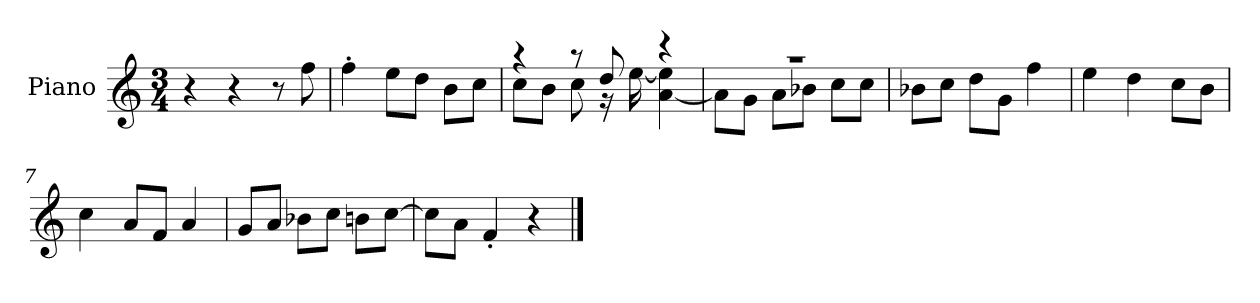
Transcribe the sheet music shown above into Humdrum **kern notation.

**kern
*part1
*staff1
*I"Piano
*I'P-no
*clefG2
*k[]
*M3/4
*MM177
=1
4r
4r
8r
8ff\
=2
4ff'\
8ee\L
8dd\J
8b\L
8cc\J
=3
*^
4r	8cc\L
.	8b\J
8r	8cc\
8dd/	16r
.	[16ee\
4r	[4a\ 4ee\]
=4	=4
2.r	8a\L]
.	8g\J
.	8a\L
.	8b-X\J
.	8cc\L
.	8cc\J
*v	*v
=5
8b-X\L
8cc\J
8dd\L
8g\J
4ff\
=6
4ee\
4dd\
8cc\L
8b\J
=7
4cc\
8a/L
8f/J
4a/
!!LO:LB:g=z
=8
8g/L
8a/J
8b-X\L
8cc\J
8bn\L
[8cc\J
=9
8cc\L]
8a\J
4f'/
4r
==
*-
